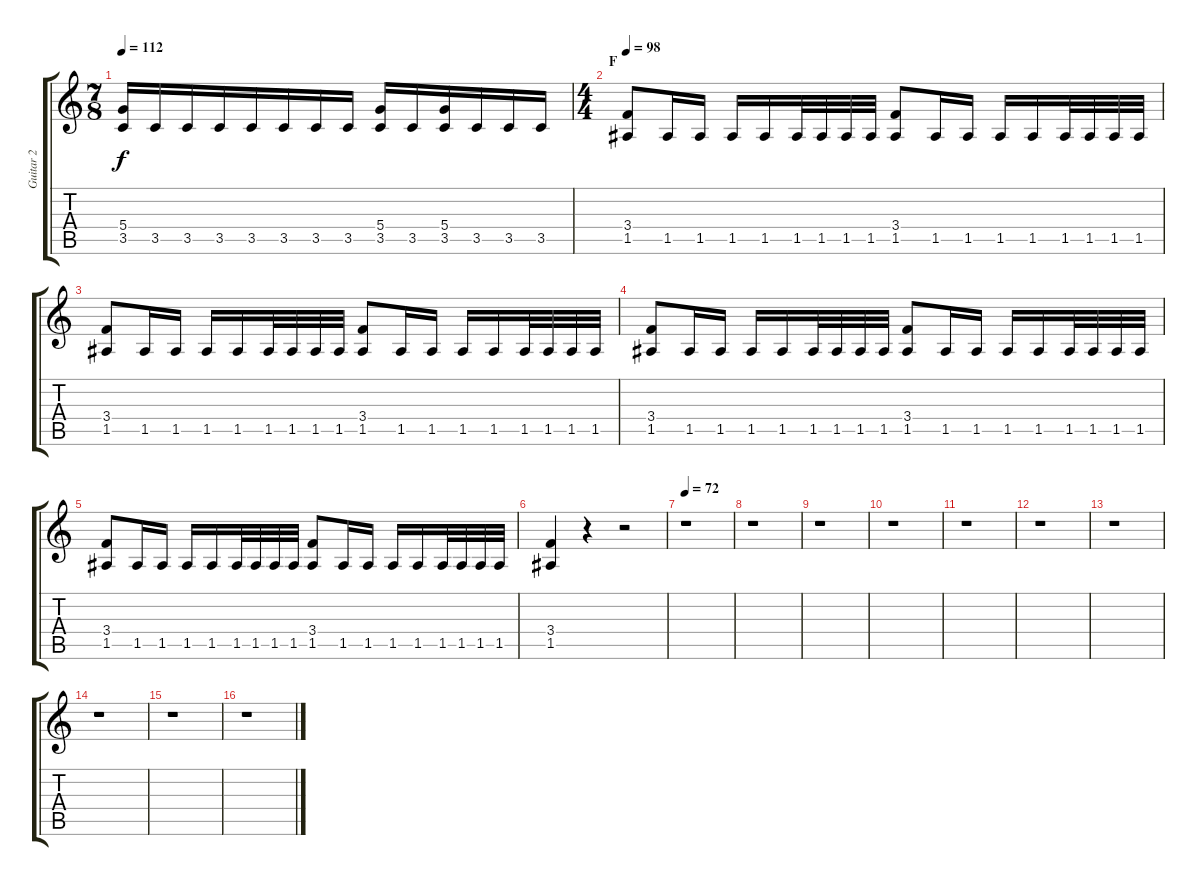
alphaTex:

\track ("Guitar 2" "Guitar 2") {instrument distortionguitar}
\staff {score tabs}
\tuning (E4 B3 G3 D3 A2 E2) {hide}
\ts (7 8)
\tempo 112
\clef g2
\ks c
(5.4 3.5).16{dy f} 3.5.16 3.5.16 3.5.16 3.5.16 3.5.16 3.5.16 3.5.16 (5.4 3.5).16 3.5.16 (5.4 3.5).16 3.5.16 3.5.16 3.5.16 |
\ts (4 4)
\section ("" "F")
\tempo 98
(3.4 1.5).8 1.5.16 1.5.16 1.5.16 1.5.16 1.5.32 1.5.32 1.5.32 1.5.32 (3.4 1.5).8 1.5.16 1.5.16 1.5.16 1.5.16 1.5.32 1.5.32 1.5.32 1.5.32 |
(3.4 1.5).8 1.5.16 1.5.16 1.5.16 1.5.16 1.5.32 1.5.32 1.5.32 1.5.32 (3.4 1.5).8 1.5.16 1.5.16 1.5.16 1.5.16 1.5.32 1.5.32 1.5.32 1.5.32 |
(3.4 1.5).8 1.5.16 1.5.16 1.5.16 1.5.16 1.5.32 1.5.32 1.5.32 1.5.32 (3.4 1.5).8 1.5.16 1.5.16 1.5.16 1.5.16 1.5.32 1.5.32 1.5.32 1.5.32 |
(3.4 1.5).8 1.5.16 1.5.16 1.5.16 1.5.16 1.5.32 1.5.32 1.5.32 1.5.32 (3.4 1.5).8 1.5.16 1.5.16 1.5.16 1.5.16 1.5.32 1.5.32 1.5.32 1.5.32 |
(3.4 1.5).4 r.4 r.2 |
\tempo 72
r.1 |
r.1 |
r.1 |
r.1 |
r.1 |
r.1 |
r.1 |
r.1 |
r.1 |
r.1
